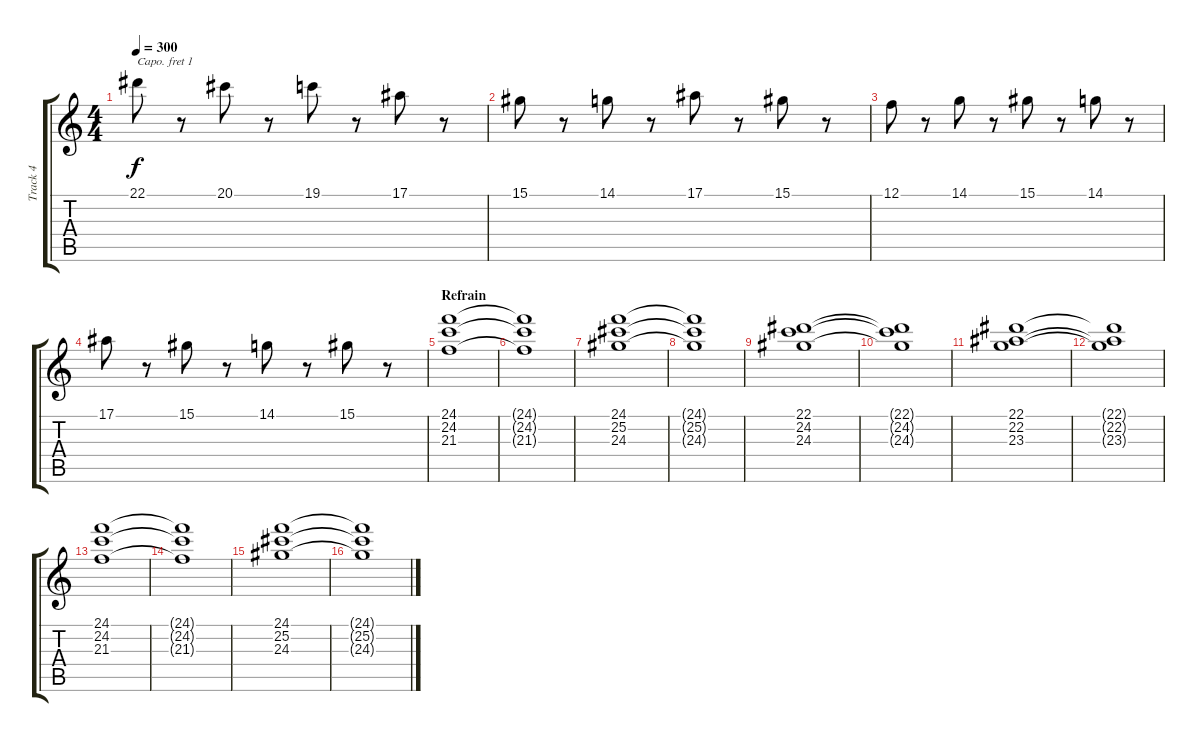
\track ("Track 4" "Track 4") {instrument synthstrings1}
\staff {score tabs}
\capo 1
\tuning (E4 B3 G3 D3 A2 E2) {hide}
\ts (4 4)
\tempo 300
\clef g2
\ks c
22.1.8{dy f} r.8 20.1.8 r.8 19.1.8 r.8 17.1.8 r.8 |
15.1.8 r.8 14.1.8 r.8 17.1.8 r.8 15.1.8 r.8 |
12.1.8 r.8 14.1.8 r.8 15.1.8 r.8 14.1.8 r.8 |
17.1.8 r.8 15.1.8 r.8 14.1.8 r.8 15.1.8 r.8 |
\section ("" "Refrain")
(24.1 24.2 21.3).1 |
(24.1{t} 24.2{t} 21.3{t}).1 |
(24.1 25.2 24.3).1 |
(24.1{t} 25.2{t} 24.3{t}).1 |
(22.1 24.2 24.3).1 |
(22.1{t} 24.2{t} 24.3{t}).1 |
(22.1 22.2 23.3).1 |
(22.1{t} 22.2{t} 23.3{t}).1 |
(24.1 24.2 21.3).1 |
(24.1{t} 24.2{t} 21.3{t}).1 |
(24.1 25.2 24.3).1 |
(24.1{t} 25.2{t} 24.3{t}).1
